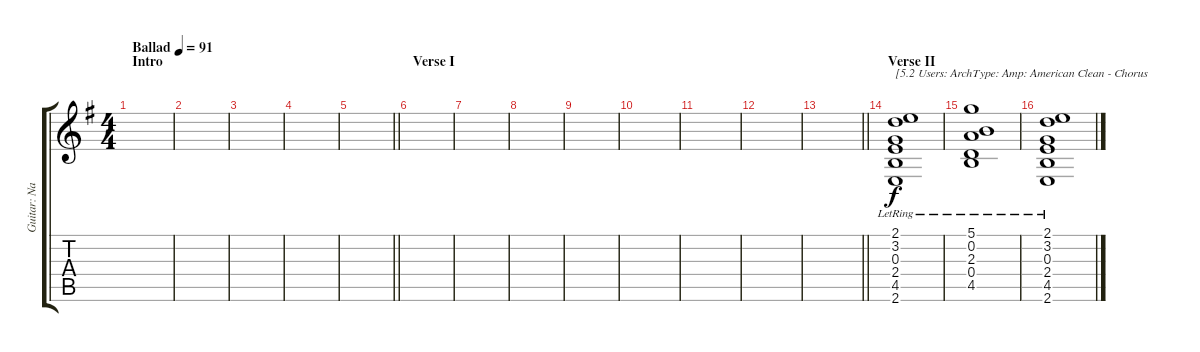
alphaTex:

\track ("Guitar: Nancy" "Guitar: Na") {instrument electricguitarjazz}
\staff {score tabs}
\tuning (D4 B3 G3 D3 G2 D2) {hide}
\ts (4 4)
\section ("" "Intro")
\tempo (91 "Ballad")
\clef g2
\ks g
|
|
|
|
\barLineRight lightlight
|
\section ("" "Verse I")
|
|
|
|
|
|
|
\barLineRight lightlight
|
\section ("" "Verse II")
(2.1{lr} 3.2{lr} 0.3{lr} 2.4{lr} 4.5{lr} 2.6{lr}).1{txt "[5.2 Users: ArchType: Amp: American Clean - Chorus"} |
(5.1{lr} 0.2{lr} 2.3{lr} 0.4{lr} 4.5{lr}).1 |
(2.1{lr} 3.2{lr} 0.3{lr} 2.4{lr} 4.5{lr} 2.6{lr}).1
